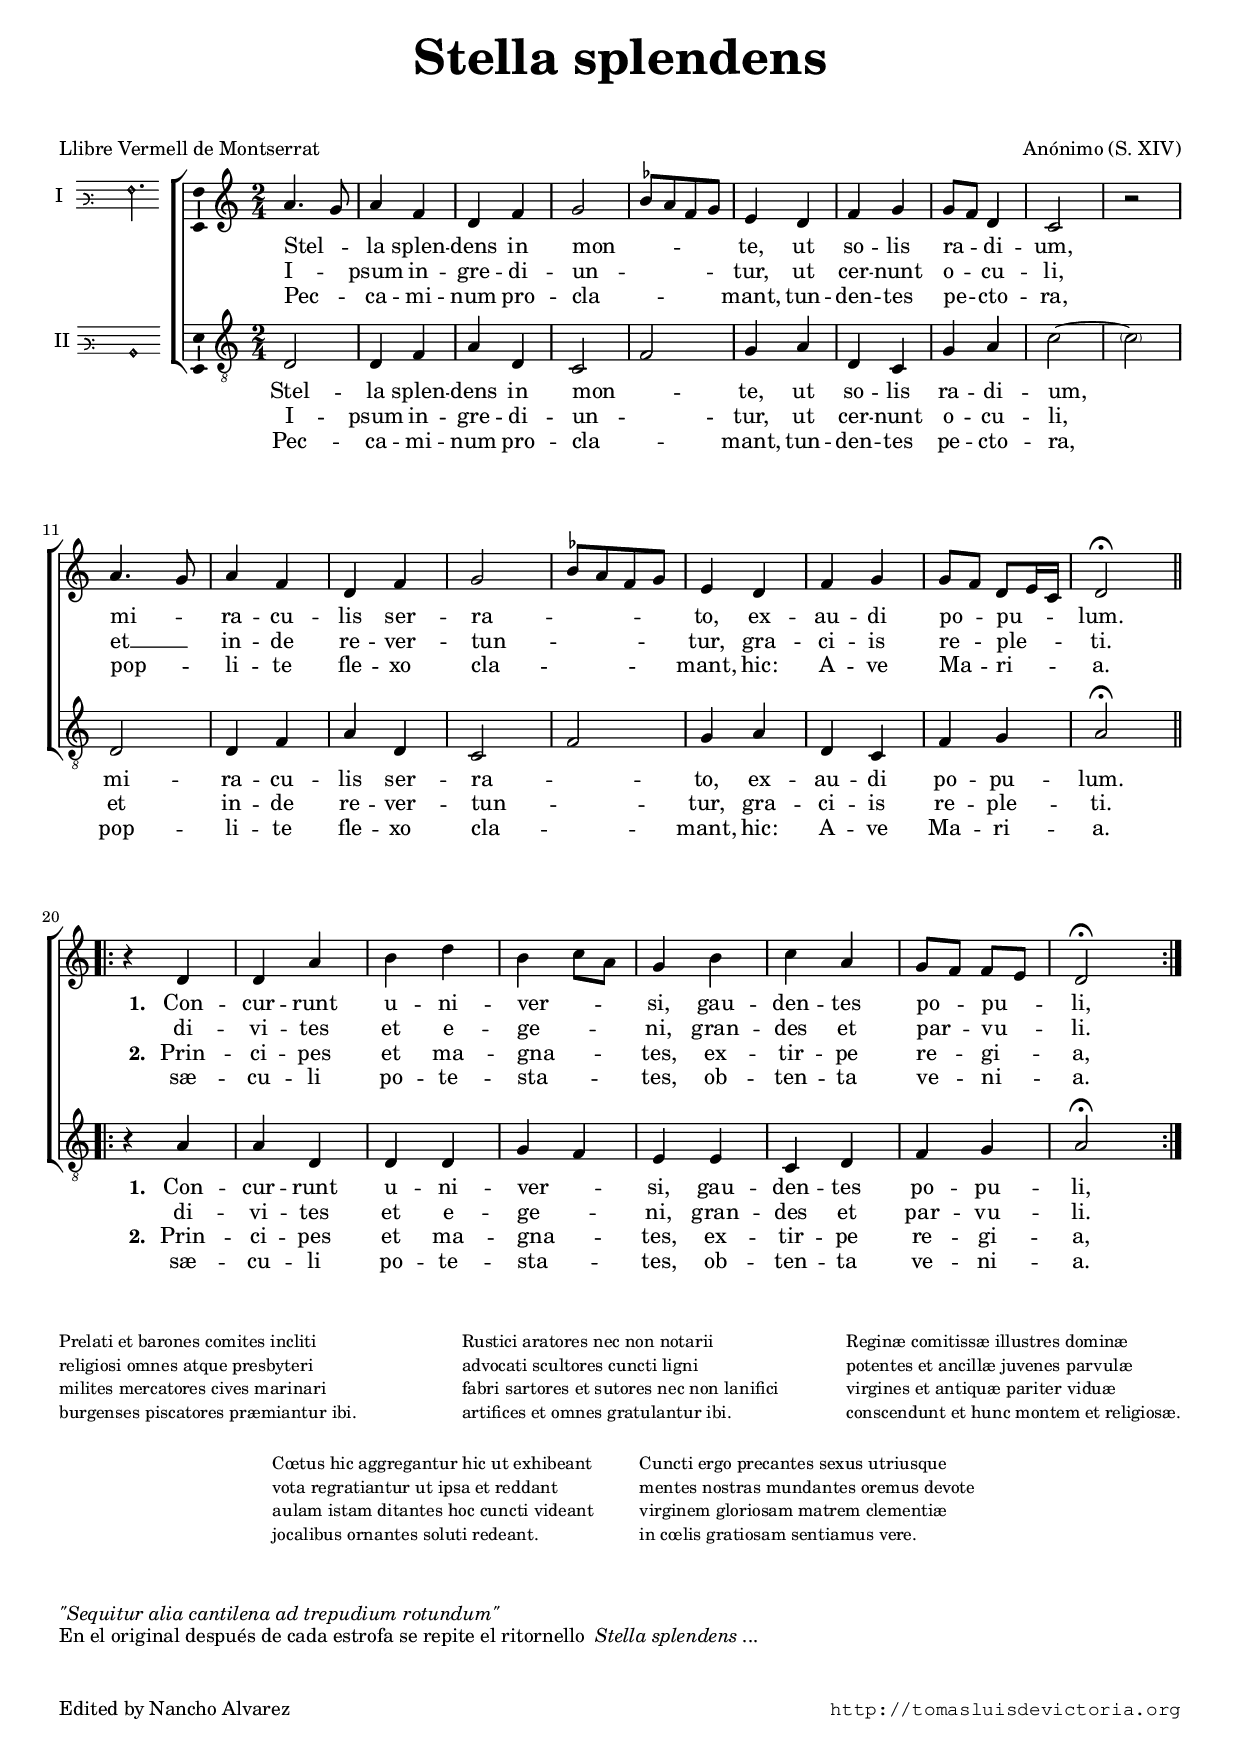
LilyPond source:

\version "2.18.0"

#(set-default-paper-size "a4")
#(set-global-staff-size 17)
#(ly:set-option 'point-and-click #f)
%mobile -s17 -i2

italicas=\override LyricText.font-shape = #'italic
rectas=\override LyricText.font-shape = #'upright
ss=\once \set suggestAccidentals = ##t
incipitwidth = 14

htitle="Stella splendens"
hcomposer="Llibre Vermell"

\header {
	title=\markup{\fontsize #4 "Stella splendens"}
	subtitle="Llibre Vermell de Montserrat"
        subtitle=\markup{\vspace #1.5 }
	composer="Anónimo (S. XIV)"
        pdfauthor=\composer
	%opus="(-)"
	poet="Llibre Vermell de Montserrat"
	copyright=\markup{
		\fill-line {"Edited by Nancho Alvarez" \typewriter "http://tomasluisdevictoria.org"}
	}
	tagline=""
}


global={\key c \major \time 2/4  \skip 1*2/4*19 \bar ".|:-||" \break
					\skip 1*1/2*8 \bar ":|."
}

cantus={
	a'4. g'8 |
	a'4 f' |
	d' f' |
	g'2 |
%5
	\ss bes'8[ a' f' g'] |
	e'4 d' |
	f' g' |
	g'8 f' d'4 |
	c'2 |
	r2 \break
%10
	a'4. g'8 |
	a'4 f' |
	d' f' |
	g'2 |
	\ss bes'8[ a' f' g'] |
%15
	e'4 d' |
	f' g' |
	g'8 f' d' e'16 c' |
	d'2^\fermata
	r4 d' |
%20
	d' a' |
	b' d'' |
	b' c''8 a' |
	g'4 b' |
	c'' a' |
%25
	g'8 f' f' e' |
	d'2^\fermata
}

altus={\transpose c c,{
	d'2 |
	d'4 f' |
	a' d' |
	c'2 |
%5
	f' |
	g'4 a' |
	d' c' |
	g' a' |
	c''2 ~ |
	\parenthesize c''
%10
	d' |
	d'4 f' |
	a' d' |
	c'2 |
	f' |
%15
	g'4 a' |
	d' c' |
	f' g' |
	a'2^\fermata 
	r4 a' |
%20
	a' d' |
	d' d' |
	g' f' |
	e' e' |
	c' d' |
%25
	f' g' |
	a'2^\fermata 
}
}

textocantus=\lyricmode{
Stel -- _ la splen -- dens in mon -- _ _ _ _ te,
ut so -- lis ra -- _ di -- um,
mi -- _ ra -- cu -- lis ser -- ra -- _ _ _ _ to,
ex -- au -- di po -- _ pu -- _ _ lum.
\set stanza = #"1. "
Con -- cur -- runt u -- ni -- ver -- _ _ si,
gau -- den -- tes po -- _ pu -- _ li,
}
textocantusb=\lyricmode {
I -- _ psum in -- gre -- di -- un -- _ _ _ _ tur,
ut cer -- nunt o -- _ cu -- li,
et __ _ in -- de re -- ver -- tun -- _ _ _ _ tur,
gra -- ci -- is re -- _ ple -- _ _ ti.
di -- vi -- tes et e -- ge -- _ _ ni,
gran -- des et par -- _ vu -- _ li.
}
textocantusc=\lyricmode {
Pec -- _ ca -- mi -- num pro -- cla -- _ _ _ _ mant,
tun -- den -- tes pe -- _ cto -- ra,
pop -- _ li -- te fle -- xo cla -- _ _ _ _ mant,
hic: A -- ve Ma -- _ ri -- _ _ a.
\set stanza = #"2. "
Prin -- ci -- pes et ma -- gna -- _ _ tes,
ex -- tir -- pe re -- _ gi -- _ a,
}
textocantusd=\lyricmode{
_ _ _ _ _ _ _ _ _ _ _ _ 
_ _ _ _ _ _ _ _ 
_ _ _ _ _ _ _ _ _ _ _ _ 
_ _ _ _ _ _ _ _ 
sæ -- cu -- li po -- te -- sta -- _ _ tes,
ob -- ten -- ta ve -- _ ni -- _ a.
}

textoaltus=\lyricmode{
Stel -- la splen -- dens in mon -- _ te,
ut so -- lis ra -- di -- um, _
mi -- ra -- cu -- lis ser -- ra -- _ to,
ex -- au -- di po -- pu -- lum.
\set stanza = #"1. "
Con -- cur -- runt u -- ni -- ver -- _ si,
gau -- den -- tes po -- pu -- li,
}
textoaltusb=\lyricmode {
I -- psum in -- gre -- di -- un -- _ tur,
ut cer -- nunt o -- cu -- li, _
et in -- de re -- ver -- tun -- _ tur,
gra -- ci -- is re -- ple -- ti.
di -- vi -- tes et e -- ge -- _ ni,
gran -- des et par -- vu -- li.
}
textoaltusc=\lyricmode {
Pec -- ca -- mi -- num pro -- cla -- _ mant,
tun -- den -- tes pe -- cto -- ra, _
pop -- li -- te fle -- xo cla -- _ mant,
hic: A -- ve Ma -- ri -- a.
\set stanza = #"2. "
Prin -- ci -- pes et ma -- gna -- _ tes,
ex -- tir -- pe re -- gi -- a,
}
textoaltusd=\lyricmode{
_ _ _ _ _ _ _ _ _ _ _ _ 
_ _ _ _ _ _ _ _ 
_ _ _ _ _ _ _ _ _ 
sæ -- cu -- li po -- te -- sta -- _ tes,
ob -- ten -- ta ve -- ni -- a.
}

incipitcantus=\markup{
	\score{
		{ 
		\set Staff.instrumentName="I  "
		\set Staff.clefGlyph = #"clefs.mensural.f"
		\set Staff.clefPosition = #-1
		\set Staff.middleCPosition = #3
		\override NoteHead.style = #'neomensural
		\cadenzaOn 
		\key c \major
		a2.*2/3
		} 
	\layout {
		\context {\Voice
			\remove Ligature_bracket_engraver
			\consists Mensural_ligature_engraver
		}
		\context{\Staff
			\remove Time_signature_engraver
			\override StaffSymbol.line-count = #4
		}
		line-width=\incipitwidth
		indent = 0
	}
	}
}


incipitaltus=\markup{
	\score{
		{
		\set Staff.instrumentName="II "
		\set Staff.clefGlyph = #"clefs.mensural.f"
		\set Staff.clefPosition = #-1
		\set Staff.middleCPosition = #3
		\override NoteHead.style = #'neomensural 
		\cadenzaOn 
		\key c \major
		d1*1/2
	} 
	\layout {
		\context {\Voice
			\remove Ligature_bracket_engraver
			\consists Mensural_ligature_engraver
		}
		\context{\Staff
			\remove Time_signature_engraver
			\override StaffSymbol.line-count = #4
		}
		line-width=\incipitwidth
		indent = 0
	}
	}
}



\score {\transpose c' c'{
\new ChoirStaff<<

	\new Staff <<\global
	\new Voice="v1" {
		\set Staff.instrumentName=\incipitcantus
		\clef "treble"
		\cantus }
	\new Lyrics \lyricsto "v1" {\textocantus }
	\new Lyrics \lyricsto "v1" {\textocantusb }
	\new Lyrics \lyricsto "v1" {\textocantusc }
	\new Lyrics \lyricsto "v1" {\textocantusd }
	>>

	
	\new Staff << \global
	\new Voice="v2" {
		\set Staff.instrumentName=\incipitaltus
		\clef "G_8" 
		\altus}
	\new Lyrics \lyricsto "v2" {\textoaltus }
	\new Lyrics \lyricsto "v2" {\textoaltusb }
	\new Lyrics \lyricsto "v2" {\textoaltusc }
	\new Lyrics \lyricsto "v2" {\textoaltusd }

	>>
>>

	}%transpose

\layout{ 
	\context {\Lyrics 
		\override VerticalAxisGroup.staff-affinity = #UP
		\override VerticalAxisGroup.nonstaff-relatedstaff-spacing =
			#'((basic-distance . 0) (minimum-distance . 0) (padding . 1))
		\override LyricText.font-size = #1.2
		\override LyricHyphen.minimum-distance = #0.5
	}
	\context {\Score 
		tempoHideNote = ##t
		\override BarNumber.padding = #2 
	}
	\context {\Voice 
		melismaBusyProperties = #'()
		%autoBeaming = ##f
	}
	\context {\Staff 
                %\RemoveEmptyStaves
                %\override VerticalAxisGroup.remove-first = ##t
		\override VerticalAxisGroup.staff-staff-spacing =
			#'((basic-distance . 11) (minimum-distance . 0) (padding . 1))
		\consists Ambitus_engraver 
		\override LigatureBracket.padding = #1
	}
}

%\midi { \mtempo }

}

%tablet \pageBreak
%tablet \markup{\vspace #4 }

\markup {\vspace #2 }

\markup{\fontsize #-1
\fill-line{
\column{
"Prelati et barones comites incliti"
"religiosi omnes atque presbyteri"
"milites mercatores cives marinari"
"burgenses piscatores præmiantur ibi."
}
\column{
"Rustici aratores nec non notarii"
"advocati scultores cuncti ligni"
"fabri sartores et sutores nec non lanifici"
"artifices et omnes gratulantur ibi."
}
\column{
"Reginæ comitissæ illustres dominæ"
"potentes et ancillæ juvenes parvulæ"
"virgines et antiquæ pariter viduæ"
"conscendunt et hunc montem et religiosæ."
}
}
}

\markup{\vspace #1 }

\markup{\fontsize #-1
\fill-line{
" "
\column{
"Cœtus hic aggregantur hic ut exhibeant"
"vota regratiantur ut ipsa et reddant"
"aulam istam ditantes hoc cuncti videant"
"jocalibus ornantes soluti redeant."
}
\column{
"Cuncti ergo precantes sexus utriusque"
"mentes nostras mundantes oremus devote"
"virginem gloriosam matrem clementiæ"
"in cœlis gratiosam sentiamus vere."
}
" "
}
}
\markup{\vspace #2 }
\markup{
\italic "\"Sequitur alia cantilena ad trepudium rotundum\""
}

\markup{\line{
"En el original después de cada estrofa se repite el ritornello "
\italic "Stella splendens ..."
}}


\paper{
	evenHeaderMarkup=\markup  \fill-line { \fromproperty #'page:page-number-string \htitle \hcomposer }
	oddHeaderMarkup= \markup  \fill-line { \on-the-fly #not-first-page \hcomposer \on-the-fly #not-first-page \htitle \on-the-fly #not-first-page \fromproperty #'page:page-number-string }
	%system-count=20
	%page-count = 8
	ragged-last-bottom = ##f
	indent=2.1\cm
	system-system-spacing =
	#'((basic-distance . 24) (minimum-distance . 0) (padding . 5))
	top-system-spacing = % header
	#'((basic-distance . 8) (minimum-distance . 0) (padding . 0))
	last-bottom-spacing = % footer
	#'((basic-distance . 8) (minimum-distance . 0) (padding . 0))

}
